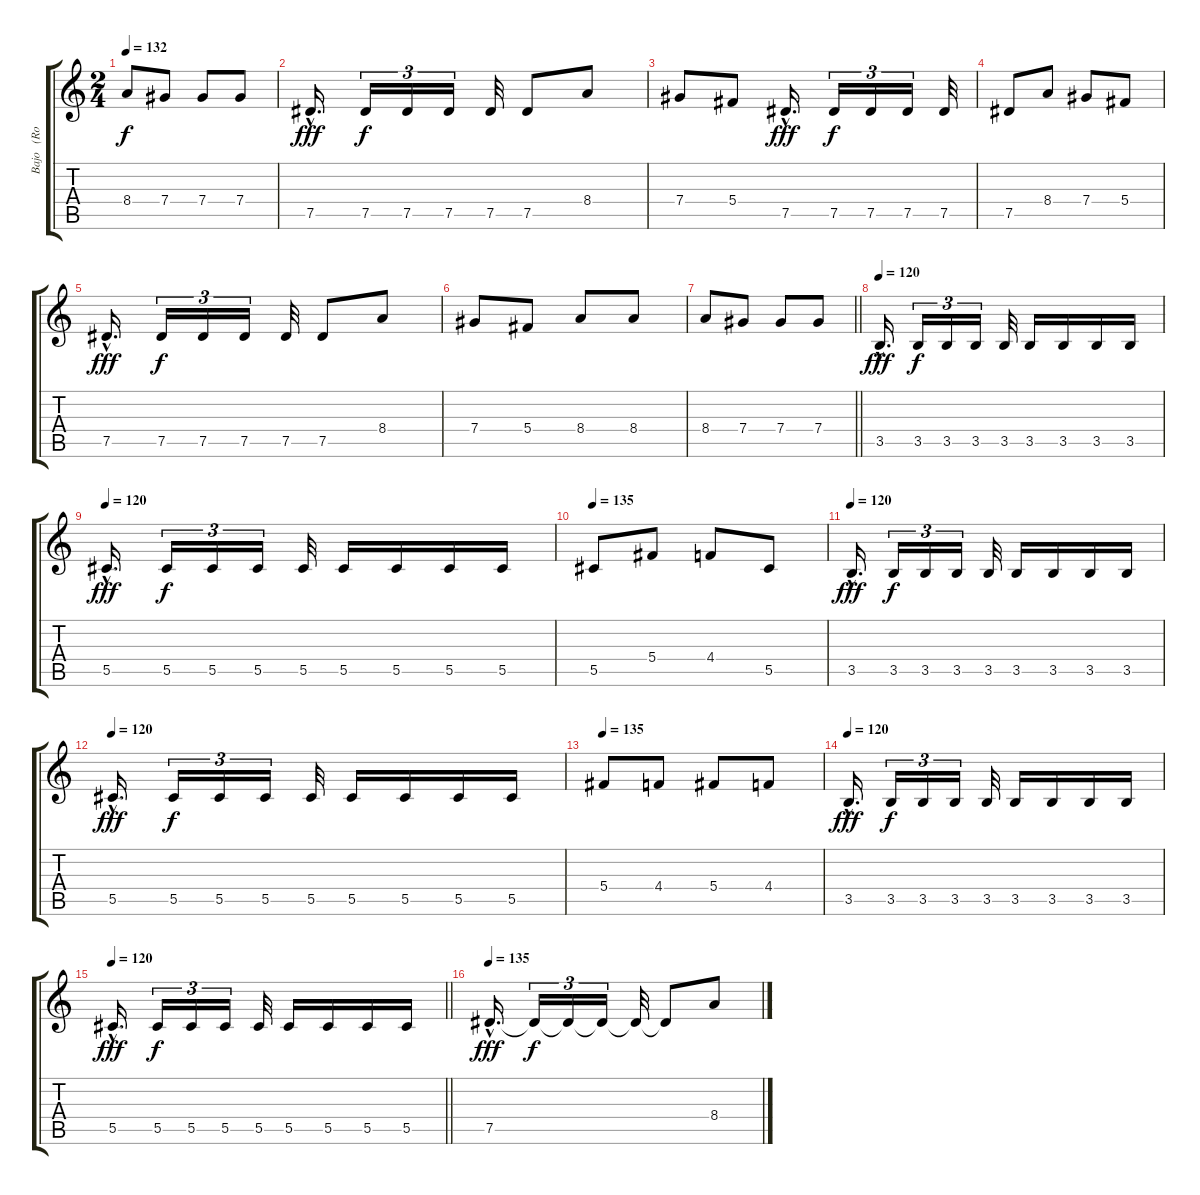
\track ("Bajo   (Rodrigo)" "Bajo   (Ro") {instrument electricbasspick}
\staff {score tabs}
\tuning (Eb4 Bb3 Gb3 Db3 Ab2 Eb2) {hide}
\ts (2 4)
\tempo 132
\clef g2
\ks c
8.4.8{dy f} 7.4.8 7.4.8 7.4.8 |
7.5{hac}.16{d dy fff} 7.5.16{tu (3 2) dy f} 7.5.16{tu (3 2)} 7.5.16{tu (3 2)} 7.5.32 7.5.8 8.4.8 |
7.4.8 5.4.8 7.5{hac}.16{d dy fff} 7.5.16{tu (3 2) dy f} 7.5.16{tu (3 2)} 7.5.16{tu (3 2)} 7.5.32 |
7.5.8 8.4.8 7.4.8 5.4.8 |
7.5{hac}.16{d dy fff} 7.5.16{tu (3 2) dy f} 7.5.16{tu (3 2)} 7.5.16{tu (3 2)} 7.5.32 7.5.8 8.4.8 |
7.4.8 5.4.8 8.4.8 8.4.8 |
\barLineRight lightlight
8.4.8 7.4.8 7.4.8 7.4.8 |
\tempo 120
3.5{hac}.16{d dy fff} 3.5.16{tu (3 2) dy f} 3.5.16{tu (3 2)} 3.5.16{tu (3 2)} 3.5.32 3.5.16 3.5.16 3.5.16 3.5.16 |
\tempo 120
5.5{hac}.16{d dy fff} 5.5.16{tu (3 2) dy f} 5.5.16{tu (3 2)} 5.5.16{tu (3 2)} 5.5.32 5.5.16 5.5.16 5.5.16 5.5.16 |
\tempo 135
5.5.8 5.4.8 4.4.8 5.5.8 |
\tempo 120
3.5{hac}.16{d dy fff} 3.5.16{tu (3 2) dy f} 3.5.16{tu (3 2)} 3.5.16{tu (3 2)} 3.5.32 3.5.16 3.5.16 3.5.16 3.5.16 |
\tempo 120
5.5{hac}.16{d dy fff} 5.5.16{tu (3 2) dy f} 5.5.16{tu (3 2)} 5.5.16{tu (3 2)} 5.5.32 5.5.16 5.5.16 5.5.16 5.5.16 |
\tempo 135
5.4.8 4.4.8 5.4.8 4.4.8 |
\tempo 120
3.5{hac}.16{d dy fff} 3.5.16{tu (3 2) dy f} 3.5.16{tu (3 2)} 3.5.16{tu (3 2)} 3.5.32 3.5.16 3.5.16 3.5.16 3.5.16 |
\tempo 120
\barLineRight lightlight
5.5{hac}.16{d dy fff} 5.5.16{tu (3 2) dy f} 5.5.16{tu (3 2)} 5.5.16{tu (3 2)} 5.5.32 5.5.16 5.5.16 5.5.16 5.5.16 |
\tempo 135
7.5{hac}.16{d dy fff} 7.5{t}.16{tu (3 2) dy f} 7.5{t}.16{tu (3 2)} 7.5{t}.16{tu (3 2)} 7.5{t}.32 7.5{t}.8 8.4.8
